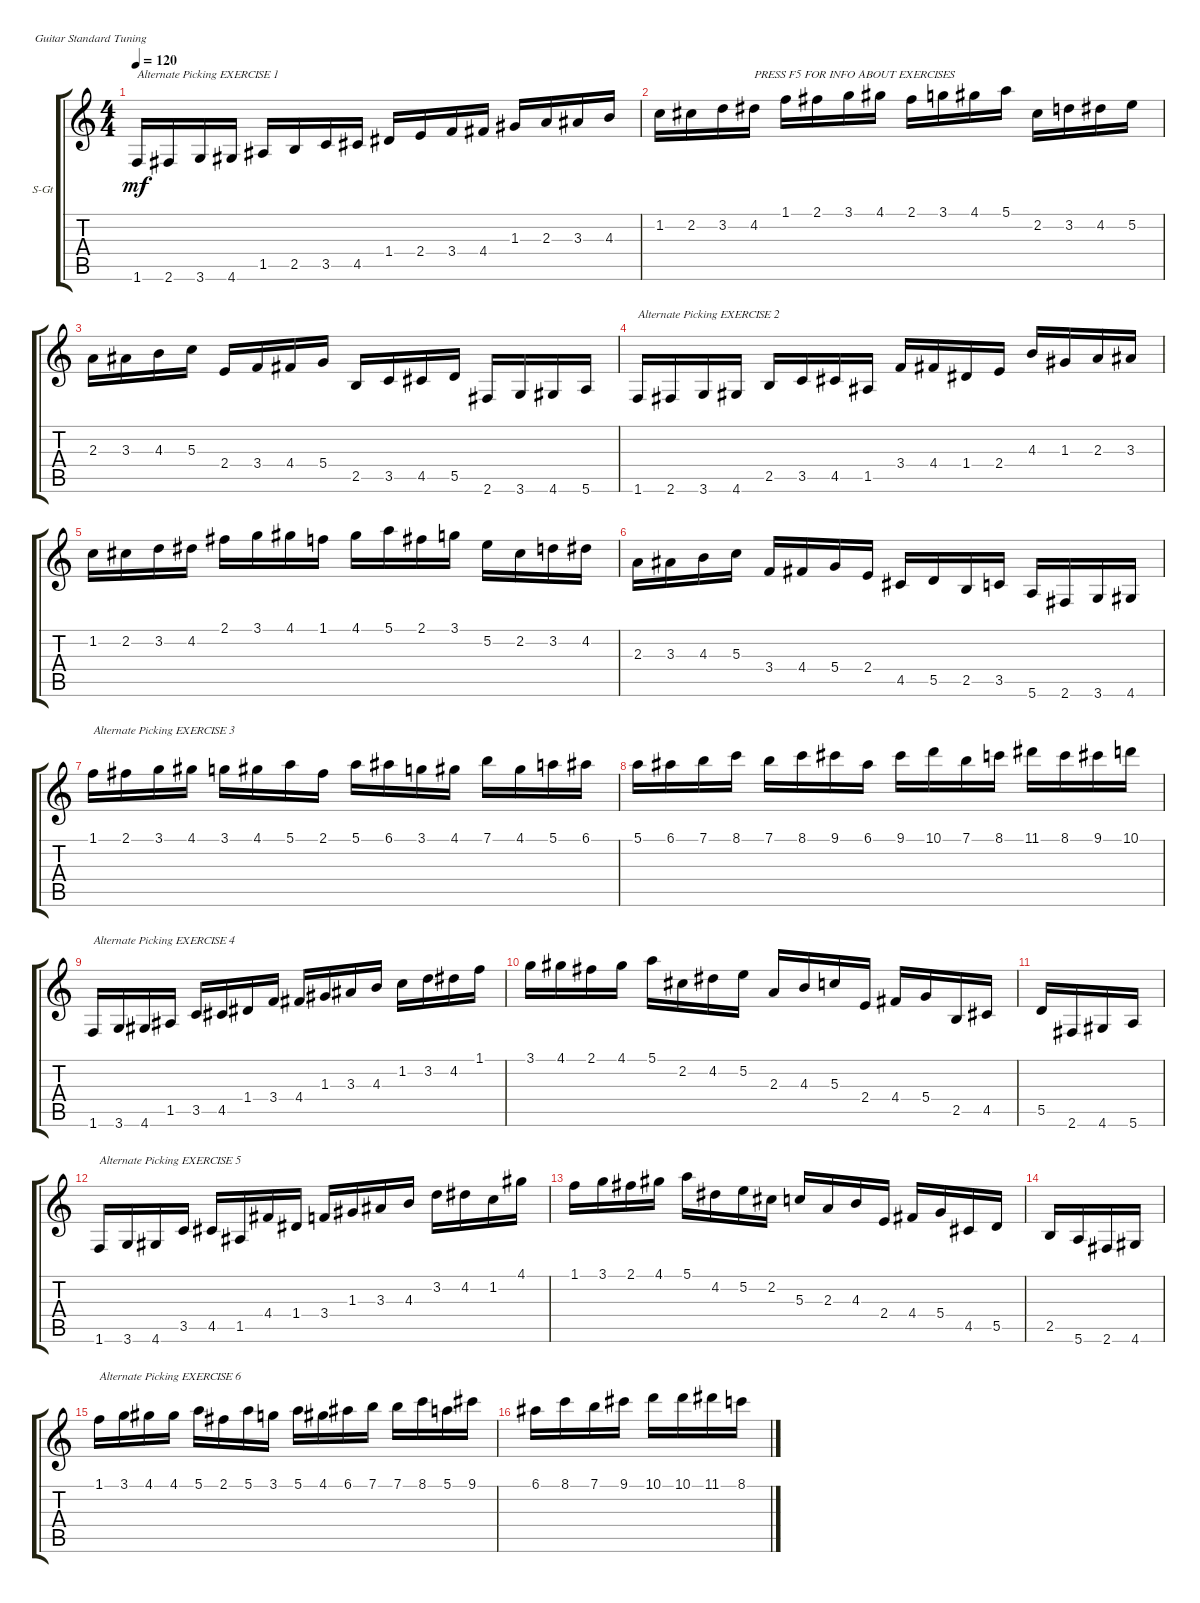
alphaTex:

\defaultSystemsLayout 4
\bracketExtendMode groupsimilarinstruments
\firstSystemTrackNameOrientation horizontal
\otherSystemsTrackNameOrientation horizontal
\track ("Steel Guitar" "S-Gt") {instrument acousticguitarsteel}
\staff {score tabs}
\tuning (E4 B3 G3 D3 A2 E2)
\ts (4 4)
\tempo 120
\clef g2
\ks c
1.6.16{txt "Alternate Picking EXERCISE 1" dy mf instrument acousticguitarsteel} 2.6.16 3.6.16 4.6.16 1.5.16 2.5.16 3.5.16 4.5.16 1.4.16 2.4.16 3.4.16 4.4.16 1.3.16 2.3.16 3.3.16 4.3.16 |
1.2.16 2.2.16 3.2.16 4.2.16{txt "PRESS F5 FOR INFO ABOUT EXERCISES"} 1.1.16 2.1.16 3.1.16 4.1.16 2.1.16 3.1.16 4.1.16 5.1.16 2.2.16 3.2.16 4.2.16 5.2.16 |
2.3.16 3.3.16 4.3.16 5.3.16 2.4.16 3.4.16 4.4.16 5.4.16 2.5.16 3.5.16 4.5.16 5.5.16 2.6.16 3.6.16 4.6.16 5.6.16 |
1.6.16{txt "Alternate Picking EXERCISE 2"} 2.6.16 3.6.16 4.6.16 2.5.16 3.5.16 4.5.16 1.5.16 3.4.16 4.4.16 1.4.16 2.4.16 4.3.16 1.3.16 2.3.16 3.3.16 |
1.2.16 2.2.16 3.2.16 4.2.16 2.1.16 3.1.16 4.1.16 1.1.16 4.1.16 5.1.16 2.1.16 3.1.16 5.2.16 2.2.16 3.2.16 4.2.16 |
2.3.16 3.3.16 4.3.16 5.3.16 3.4.16 4.4.16 5.4.16 2.4.16 4.5.16 5.5.16 2.5.16 3.5.16 5.6.16 2.6.16 3.6.16 4.6.16 |
1.1.16{txt "Alternate Picking EXERCISE 3"} 2.1.16 3.1.16 4.1.16 3.1.16 4.1.16 5.1.16 2.1.16 5.1.16 6.1.16 3.1.16 4.1.16 7.1.16 4.1.16 5.1.16 6.1.16 |
5.1.16 6.1.16 7.1.16 8.1.16 7.1.16 8.1.16 9.1.16 6.1.16 9.1.16 10.1.16 7.1.16 8.1.16 11.1.16 8.1.16 9.1.16 10.1.16 |
\scale
0.48072 1.6.16{txt "Alternate Picking EXERCISE 4"} 3.6.16 4.6.16 1.5.16 3.5.16 4.5.16 1.4.16 3.4.16 4.4.16 1.3.16 3.3.16 4.3.16 1.2.16 3.2.16 4.2.16 1.1.16 |
\scale
0.400924 3.1.16 4.1.16 2.1.16 4.1.16 5.1.16 2.2.16 4.2.16 5.2.16 2.3.16 4.3.16 5.3.16 2.4.16 4.4.16 5.4.16 2.5.16 4.5.16 |
5.5.16 2.6.16 4.6.16 5.6.16 |
1.6.16{txt "Alternate Picking EXERCISE 5"} 3.6.16 4.6.16 3.5.16 4.5.16 1.5.16 4.4.16 1.4.16 3.4.16 1.3.16 3.3.16 4.3.16 3.2.16 4.2.16 1.2.16 4.1.16 |
1.1.16 3.1.16 2.1.16 4.1.16 5.1.16 4.2.16 5.2.16 2.2.16 5.3.16 2.3.16 4.3.16 2.4.16 4.4.16 5.4.16 4.5.16 5.5.16 |
2.5.16 5.6.16 2.6.16 4.6.16 |
1.1.16{txt "Alternate Picking EXERCISE 6"} 3.1.16 4.1.16 4.1.16 5.1.16 2.1.16 5.1.16 3.1.16 5.1.16 4.1.16 6.1.16 7.1.16 7.1.16 8.1.16 5.1.16 9.1.16 |
6.1.16 8.1.16 7.1.16 9.1.16 10.1.16 10.1.16 11.1.16 8.1.16
